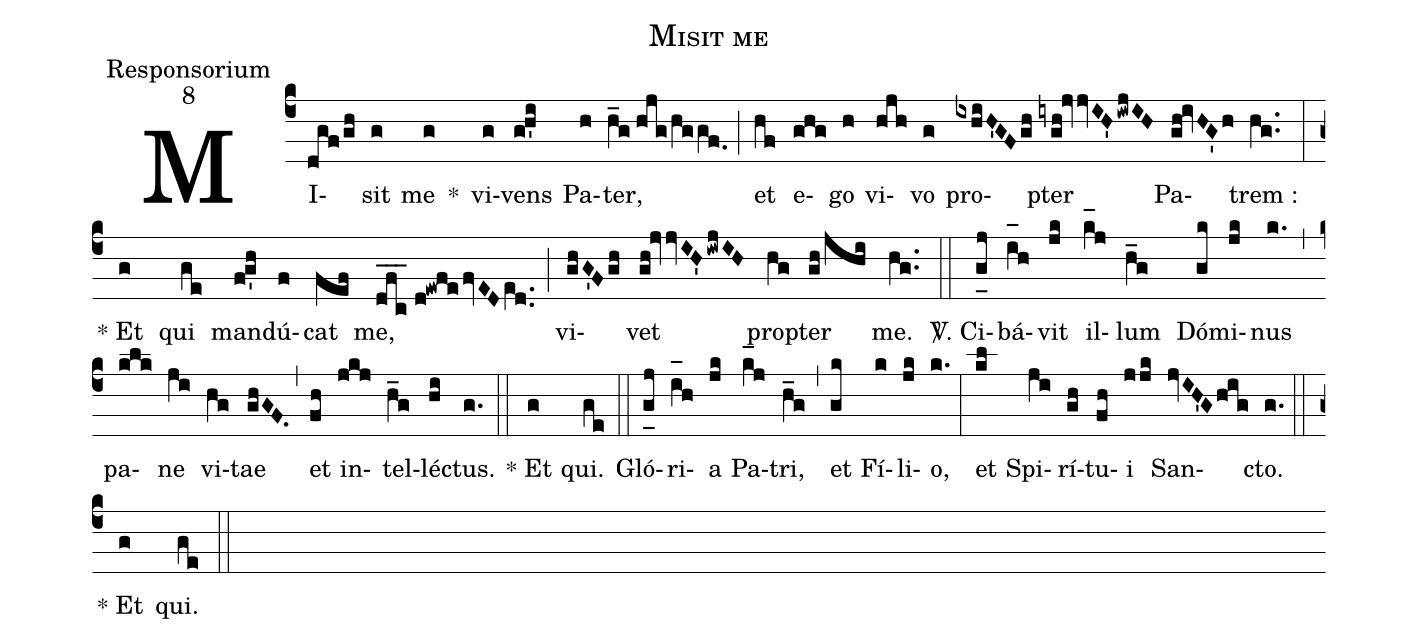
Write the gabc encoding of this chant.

name:Misit me;
office-part:Responsorium;
mode:8;
%%
(c4) MI(dgf/gh)sit(g) me(g) *() vi(g)vens(gh'i) Pa(h)ter,(h_g//hjg/hggf.0) (;) et(hf) e(ghg)go(h) vi(hjh)vo(g) pro(ixhiH'GFgh)pter(iygh!jvvIH'iwjIH) Pa(gh!ivHG'h)trem :(hg..) (:) * Et(g) qui(ge) man(fg'h)dú(f)cat(fef) me,(dfc___//d!ewfefvEDe[ll:1]d..) (;) vi(ghG'Fgh)vet(gh!jvvIH'iwjIH) pro(hg)pter(gh/jhi) me.(hg..) (::)
<sp>V/</sp>. Ci(g_[uh:l]j)bá(i_[oh:h]h)vit(jk) il(k_[hl:1]j)lum(h_g) Dó(gk)mi(jk)nus(k.) (,) pa(klk)ne(ji) vi(hg)tae(ghGF.) (,) et(fh) in(jkj)tel(h_g)lé(hi)ctus.(g.) (::) * Et(g) qui.(ge) (::) Gló(g_[uh:l]j)ri(i_[oh:h]h)a(jk) Pa(k_[hl:1]j)tri,(h_g) (,) et(gk) Fí(k)li(jk)o,(k.) (:) et(kl) Spi(ji)rí(gh)tu(fh)i(jjk) San(jvIH'Ghig)cto.(g.) (::) * Et(g) qui.(ge) (::)
